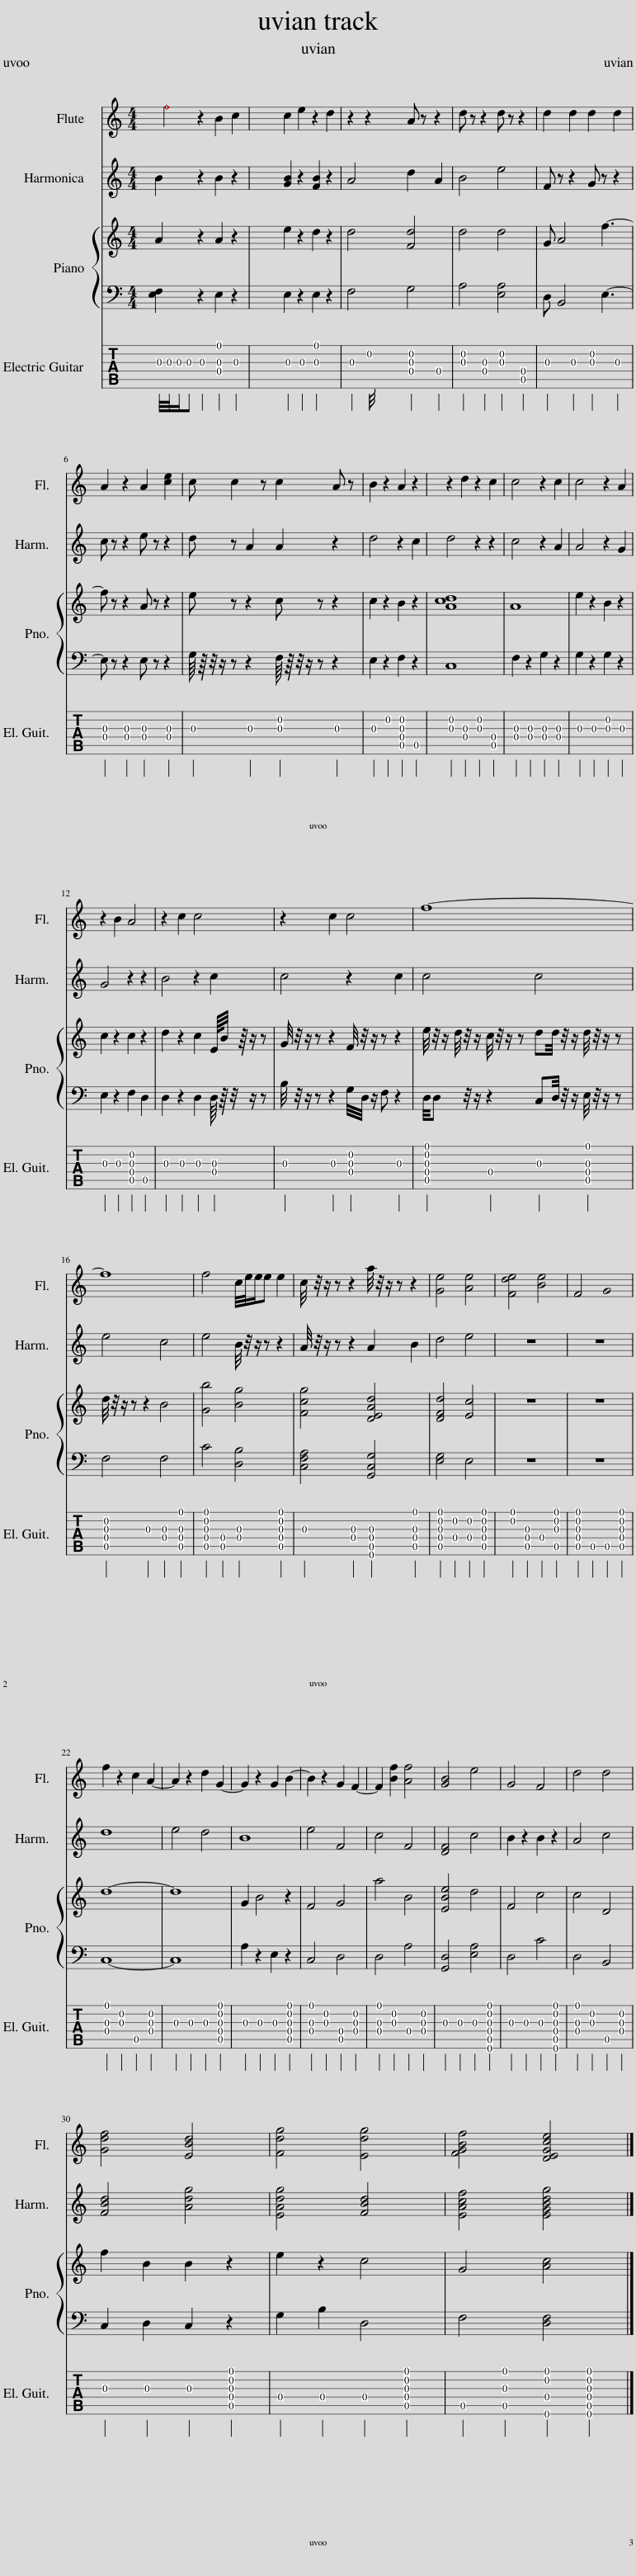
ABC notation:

X:1
%%score 1 2 { 3 | 4 } 5
L:1/8
M:4/4
I:linebreak $
K:C
U:s=!stemless!
V:1 treble
V:2 treble
V:3 treble
V:4 bass
V:5 tab stafflines=6 strings=E2,A2,D3,G3,B3,E4
V:1
 B2 z2 B2 c2 | c2 e2 z2 d2 | z2 z2 A z z2 | d z z2 d z z2 | d2 d2 d2 d2 |$ %5
 A2 z2 A2 [ce]2 | c c2 z c2 A z | B2 z2 A2 z2 | z2 d2 z2 c2 | c4 z2 c2 | %10
 c4 z2 A2 |$ z2 B2 A4 | z2 c2 c4 | z2 c2 c4 | f8- |$ %15
 f8 | f4 c/4e/4e/e e2 | c/4 z/4 z/ z z2 a/4 z/4 z/ z z2 | [Ge]4 [Ae]4 | [Fde]4 [Be]4 | %20
 F4 sG4 |$ f2 z2 c2 A2- | A2 z2 d2 G2- | G2 z2 G2 B2- | B2 z2 G2 F2- | %25
 F2 [Bf]2 [Af]4 | [GB]4 e4 | G4 F4 | d4 d4 |$ [Gdf]4 [EBd]4 | %30
 [Fdg]4 [Edg]4 | [FGBf]4 [DEGce]4 |] %32
V:2
 B2 z2 B2 z2 | [GB]2 z2 [FB]2 z2 | A4 d2 A2 | B4 e4 | F z z2 G z z2 |$ %5
 c z z2 e z z2 | d z A2 A2 z2 | d4 z2 c2 | d4 z2 z2 | c4 z2 A2 | %10
 A4 z2 G2 |$ G4 z2 z2 | B4 z2 c2 | c4 z2 c2 | c4 c4 |$ %15
 e4 c4 | e4 B/4 z/4 z/ z z2 | A/4 z/4 z/ z z2 A2 B2 | d4 e4 | z8 | %20
 z8 |$ d8 | e4 d4 | B8 | e4 F4 | %25
 c4 F4 | [DF]4 c4 | B2 z2 B2 z2 | A4 c4 |$ [FBd]4 [Adg]4 | %30
 [EAdg]4 [FBd]4 | [EAcf]4 [EGBdg]4 |] %32
V:3
 A2 z2 A2 z2 | e2 z2 d2 z2 | d4 [Fd]4 | d4 d4 | G A4 f3- |$ %5
 f z z2 A z z2 | e z z2 c z z2 | c2 z2 B2 z2 | [Acd]8 | A8 | %10
 e2 z2 B2 z2 |$ c2 z2 c2 z2 | d2 z2 c2 E/8B/4 z/8 z/ z | G/4 z/4 z/ z z2 F/4 z/4 z/ z z2 | e/4 z/4 z/ d/4 z/4 z/ c/4 z/4 z/ z dd/4 z/4 z/ d/4 z/4 z/ z |$ %15
 d/4 z/4 z/ z z2 B4 | [Gb]4 [Bg]4 | [Fcg]4 [DEAd]4 | [DFd]4 [Ec]4 | z8 | %20
 z8 |$ d8- | d8 | G2 B4 z2 | F4 G4 | %25
 a4 B4 | [EBe]4 d4 | F4 c4 | c4 D4 |$ f2 B2 B2 z2 | %30
 e2 z2 c4 | G4 [Ac]4 |] %32
V:4
 [E,F,]2 z2 E,2 z2 | E,2 z2 E,2 z2 | F,4 G,4 | A,4 [E,A,]4 | D, B,,4 E,3- |$ %5
 E, z z2 E, z z2 | G,/8 z/8 z/4 z/ z z2 F,/8 z/8 z/4 z/ z z2 | E,2 z2 F,2 z2 | C,8 | F,2 z2 G,2 z2 | %10
 G,2 z2 G,2 z2 |$ E,2 z2 F,2 D,2 | D,2 z2 D,2 D,/8 z/8 z/4 z/ z | B,/4 z/4 z/ z z2 G,/4D,/4 z/ F, z2 | D,/4D, z/4 z/ z2 C,D,/4 z/4 z/ E,/4 z/4 z/ z |$ %15
 F,4 F,4 | C4 [D,B,]4 | [C,F,A,]4 [G,,C,G,]4 | [E,G,]4 E,4 | z8 | %20
 z8 |$ C,8- | C,8 | A,2 z2 E,2 z2 | C,4 D,4 | %25
 D,4 A,4 | [G,,D,]4 [E,A,]4 | D,4 C4 | D,4 B,,4 |$ C,2 D,2 C,2 z2 | %30
 G,2 B,2 D,4 | F,4 [D,F,]4 |] %32
V:5
 !3!G,/4!3!G,/4!3!G,/!3!G, !3!G,2 [!4!D,!3!G,!1!_g'''']2 !3!G,2 | !3!G,2 !3!G,2 [!3!G,!1!_g'''']2 x2 | !3!G,2 !2!B,/4 x/4 x/ x [!4!D,!3!G,!2!B,]2 !4!D,2 | [!3!G,!2!B,]2 [!4!D,!3!G,]2 [!3!G,!2!B,]2 [!5!A,,!4!D,]2 | !3!G,2 !3!G,2 [!3!G,!2!B,]2 !3!G,2 |$ %5
 [!4!D,!3!G,]2 [!4!D,!3!G,]2 [!4!D,!3!G,]2 [!4!D,!3!G,]2 | !3!G,2 !3!G,2 [!3!G,!2!B,]2 !3!G,2 | !3!G,2 !2!B,2 [!5!A,,!4!D,!3!G,!2!B,]2 !5!A,,2 | [!3!G,!2!B,]2 [!4!D,!3!G,]2 [!3!G,!2!B,]2 [!5!A,,!4!D,]2 | [!4!D,!3!G,]2 [!4!D,!3!G,]2 [!4!D,!3!G,]2 [!4!D,!3!G,]2 | %10
 !3!G,2 !3!G,2 [!3!G,!2!B,]2 !3!G,2 |$ !3!G,2 !3!G,2 [!5!A,,!4!D,!3!G,!2!B,]2 !5!A,,2 | !3!G,2 !3!G,2 !3!G,2 [!4!D,!3!G,]2 | !3!G,2 !3!G,2 [!4!D,!3!G,!2!B,]2 !3!G,2 | [!5!A,,!4!D,!3!G,!2!B,!1!E]2 !4!D,2 !3!G,2 [!5!A,,!4!D,!3!G,!1!E]2 |$ %15
 [!5!A,,!4!D,!3!G,!2!B,]2 !3!G,2 [!4!D,!3!G,]2 [!5!A,,!4!D,!3!G,!1!E]2 | [!5!A,,!4!D,!3!G,!2!B,!1!E]2 [!5!A,,!4!D,]2 [!4!D,!3!G,]2 [!5!A,,!4!D,!3!G,!2!B,!1!E]2 | !3!G,2 [!4!D,!3!G,]2 [!6!E,,!5!A,,!4!D,!3!G,]2 [!5!A,,!4!D,!3!G,!1!E]2 | [!5!A,,!4!D,!3!G,!2!B,!1!E]2 [!4!D,!2!B,]2 [!4!D,!2!B,]2 [!5!A,,!4!D,!3!G,!2!B,!1!E]2 | [!2!B,!1!E]2 [!5!A,,!4!D,!3!G,]2 !4!D,2 [!5!A,,!3!G,!2!B,!1!E]2 | %20
 [!5!A,,!4!D,!3!G,!2!B,!1!E]2 !5!A,,2 !5!A,,2 [!5!A,,!4!D,!3!G,!2!B,!1!E]2 |$ [!4!D,!3!G,!1!E]2 [!3!G,!2!B,]2 !5!A,,2 [!4!D,!3!G,!2!B,]2 | !3!G,2 !3!G,2 !3!G,2 [!5!A,,!4!D,!3!G,!2!B,!1!E]2 | !3!G,2 !3!G,2 !3!G,2 [!5!A,,!4!D,!3!G,!2!B,!1!E]2 | [!4!D,!3!G,!1!E]2 [!3!G,!2!B,]2 [!5!A,,!4!D,]2 [!4!D,!3!G,!2!B,]2 | %25
 [!4!D,!3!G,!1!E]2 [!3!G,!2!B,]2 !4!D,2 [!4!D,!3!G,!2!B,]2 | !3!G,2 !3!G,2 !3!G,2 [!6!E,,!5!A,,!4!D,!3!G,!2!B,!1!E]2 | !3!G,2 !3!G,2 !3!G,2 [!6!E,,!5!A,,!4!D,!3!G,!2!B,!1!E]2 | [!4!D,!3!G,!1!E]2 [!3!G,!2!B,]2 !5!A,,2 [!4!D,!3!G,!2!B,]2 |$ !3!G,2 !3!G,2 !3!G,2 [!5!A,,!4!D,!3!G,!2!B,!1!E]2 | %30
 !4!D,2 !4!D,2 !4!D,2 [!5!A,,!4!D,!3!G,!2!B,!1!E]2 | !5!A,,2 [!5!A,,!3!G,!1!E]2 [!6!E,,!4!D,!2!B,!1!E]2 [!6!E,,!5!A,,!4!D,!3!G,!2!B,!1!E]2 |] %32
